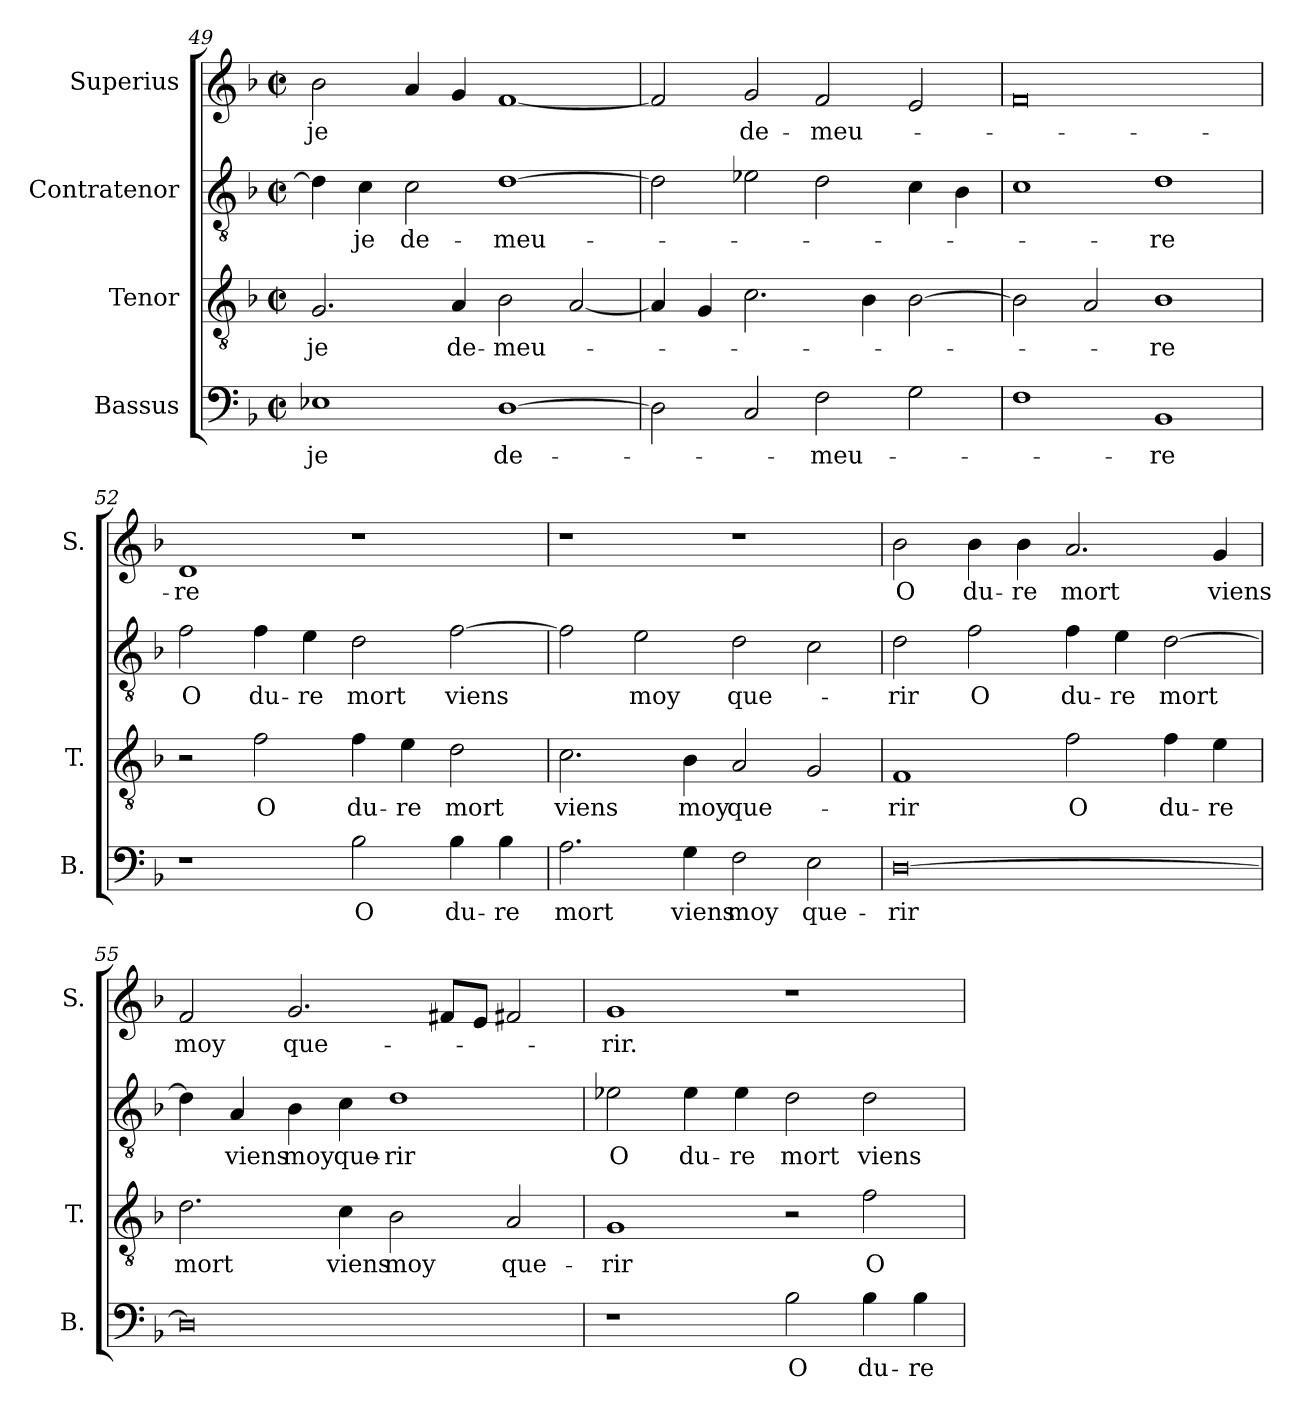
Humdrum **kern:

**kern	**text	**kern	**text	**kern	**text	**kern	**text
*part4	*part4	*part3	*part3	*part2	*part2	*part1	*part1
*staff4	*staff4	*staff3	*staff3	*staff2	*staff2	*staff1	*staff1
*I"Bassus	*	*I"Tenor	*	*I"Contratenor	*	*I"Superius	*
*I'B.	*	*I'T.	*	*	*	*I'S.	*
*clefF4	*	*clefGv2	*	*clefGv2	*	*clefG2	*
*k[b-]	*	*k[b-]	*	*k[b-]	*	*k[b-]	*
*F:	*	*F:	*	*F:	*	*F:	*
*M2/2	*	*M2/2	*	*M2/2	*	*M2/2	*
*met(c|)	*	*met(c|)	*	*met(c|)	*	*met(c|)	*
=49	=49	=49	=49	=49	=49	=49	=49
1E-X\	je	2.G/	je	4d\]	.	2b-\	je
.	.	.	.	4c\	je	.	.
.	.	.	.	2c\	de-	4a/	.
.	.	4A/	de-	.	.	4g/	.
[1D\	de-	2B-\	-meu-	[1d\	-meu-	[1f/	.
.	.	[2A/	.	.	.	.	.
!!LO:LB:g=z
=50	=50	=50	=50	=50	=50	=50	=50
2D\]	.	4A/]	.	2d\]	.	2f/]	.
.	.	4G/	.	.	.	.	.
2C/	.	2.c\	.	2e-X\	.	2g/	de-
2F\	-meu-	.	.	2d\	.	2f/	-meu-
.	.	4B-\	.	.	.	.	.
2G\	.	[2B-\	.	4c\	.	2e/	.
.	.	.	.	4B-\	.	.	.
=51	=51	=51	=51	=51	=51	=51	=51
1F\	.	2B-\]	.	1c\	.	0f/	.
.	.	2A/	.	.	.	.	.
1BB-/	-re	1B-\	-re	1d\	-re	.	.
=52	=52	=52	=52	=52	=52	=52	=52
1r	.	2r	.	2f\	O	1d/	-re
.	.	2f\	O	4f\	du-	.	.
.	.	.	.	4e\	-re	.	.
2B-\	O	4f\	du-	2d\	mort	1r	.
.	.	4e\	-re	.	.	.	.
4B-\	du-	2d\	mort	[2f\	viens	.	.
4B-\	-re	.	.	.	.	.	.
=53	=53	=53	=53	=53	=53	=53	=53
2.A\	mort	2.c\	viens	2f\]	.	1r	.
.	.	.	.	2e\	moy	.	.
4G\	viens	4B-\	moy	.	.	.	.
2F\	moy	2A/	que-	2d\	que-	1r	.
2E\	que-	2G/	.	2c\	.	.	.
=54	=54	=54	=54	=54	=54	=54	=54
[0D\	-rir	1F/	-rir	2d\	-rir	2b-\	O
.	.	.	.	2f\	O	4b-\	du-
.	.	.	.	.	.	4b-\	-re
.	.	2f\	O	4f\	du-	2.a/	mort
.	.	.	.	4e\	-re	.	.
.	.	4f\	du-	[2d\	mort	.	.
.	.	4e\	-re	.	.	4g/	viens
!!LO:LB:g=z
=55	=55	=55	=55	=55	=55	=55	=55
0D\]	.	2.d\	mort	4d\]	.	2f/	moy
.	.	.	.	4A/	viens	.	.
.	.	.	.	4B-\	moy	2.g/	que-
.	.	4c\	viens	4c\	que-	.	.
.	.	2B-\	moy	1d\	-rir	.	.
.	.	.	.	.	.	8f#X/L	.
.	.	.	.	.	.	8e/J	.
.	.	2A/	que-	.	.	2f#X/	.
=56	=56	=56	=56	=56	=56	=56	=56
1r	.	1G/	-rir	2e-X\	O	1g/	-rir.
.	.	.	.	4e-\	du-	.	.
.	.	.	.	4e-\	-re	.	.
2B-\	O	2r	.	2d\	mort	1r	.
4B-\	du-	2f\	O	2d\	viens	.	.
4B-\	-re	.	.	.	.	.	.
=	=	=	=	=	=	=	=
*-	*-	*-	*-	*-	*-	*-	*-
